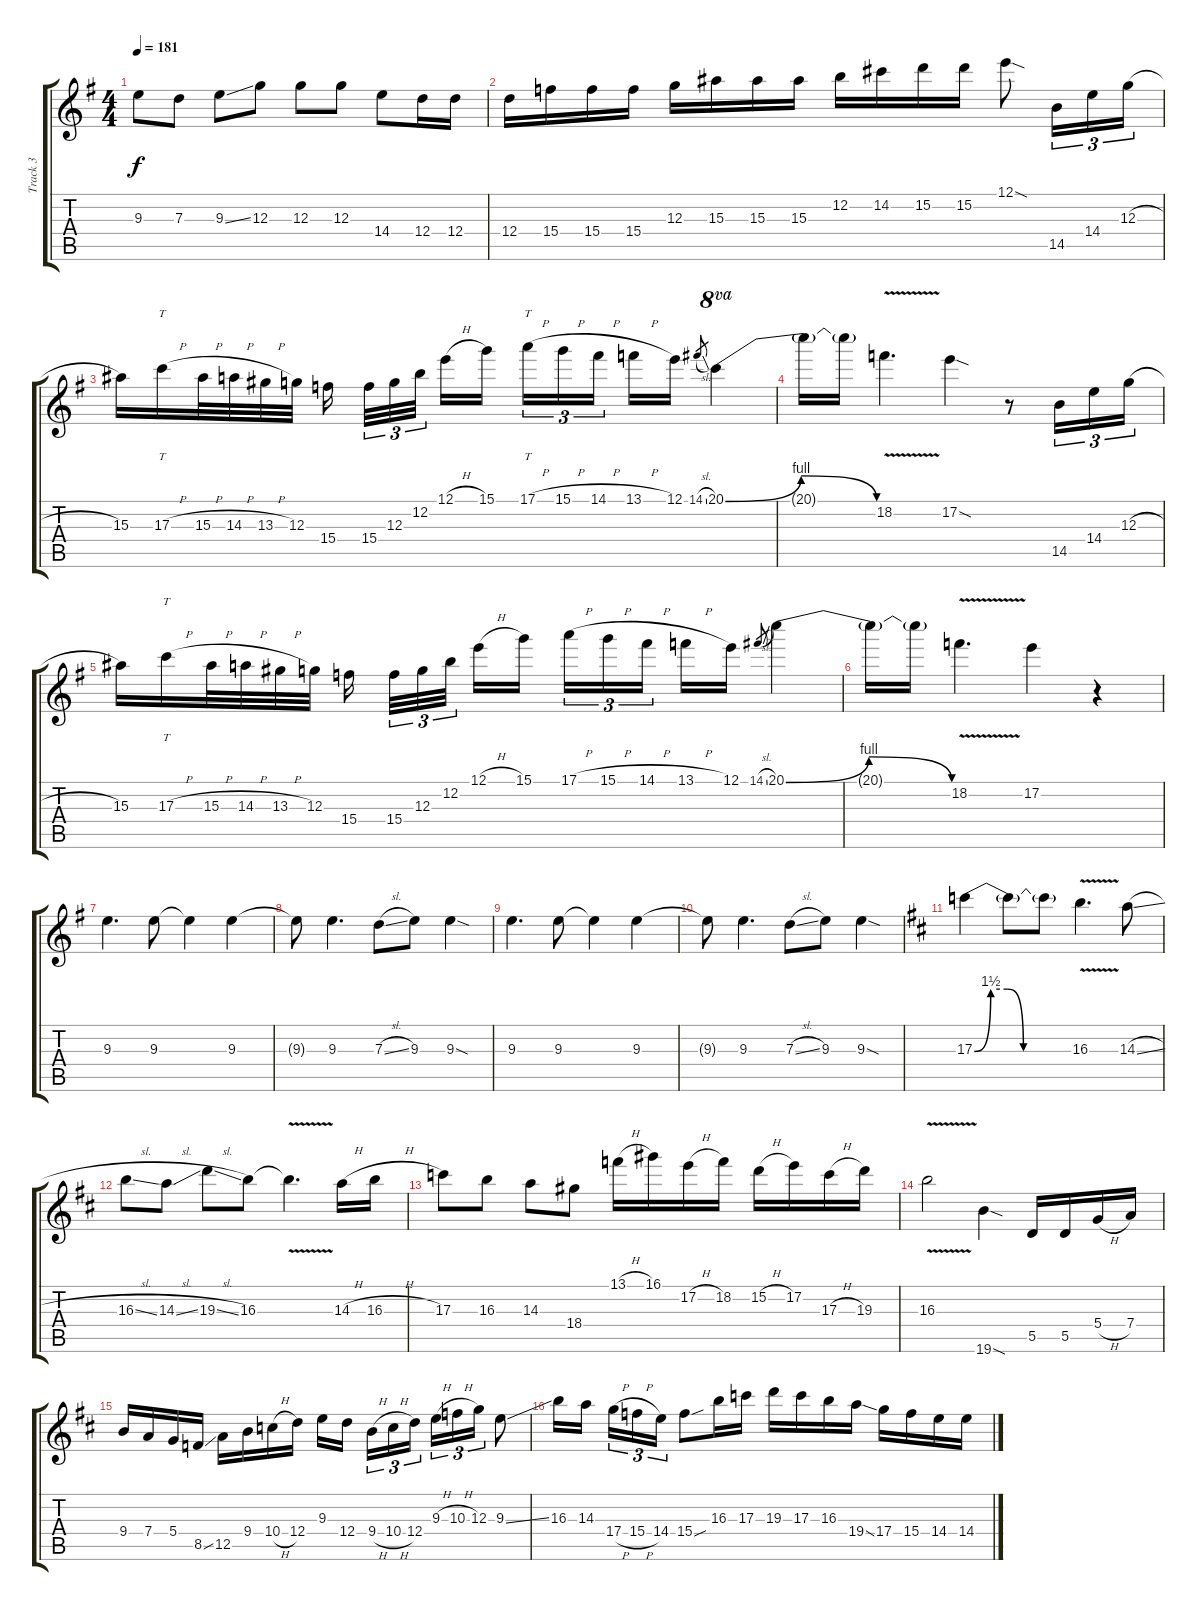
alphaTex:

\track ("Track 3" "Track 3") {instrument distortionguitar}
\staff {score tabs}
\tuning (E4 B3 G3 D3 A2 E2) {hide}
\ts (4 4)
\tempo 181
\clef g2
\ks g
9.3.8{dy f} 7.3.8 9.3{ss}.8 12.3.8 12.3.8 12.3.8 14.4.8 12.4.16 12.4.16 |
12.4.16 15.4.16 15.4.16 15.4.16 12.3.16 15.3.16 15.3.16 15.3.16 12.2.16 14.2.16 15.2.16 15.2.16 12.1{sod}.8 14.5.16{tu (3 2)} 14.4.16{tu (3 2)} 12.3{h}.16{tu (3 2)} |
15.3.16 17.3{h}.16{tt} 15.3{h}.32 14.3{h}.32 13.3{h}.32 12.3.32 15.4.16{beam splitsecondary} 15.4.32{tu (3 2)} 12.3.32{tu (3 2)} 12.2.32{tu (3 2) beam splitsecondary} 12.1{h}.16 15.1.16 17.1{h}.16{tt tu (3 2)} 15.1{h}.16{tu (3 2)} 14.1{h}.16{tu (3 2) beam splitsecondary} 13.1{h}.16 12.1.16 14.1{sl}.8{gr} 20.1{be (bendrelease 0 0 30 4 30 4 60 0)}.4{ot 8va} |
20.1{t}.16 20.1{t}.16 18.2{v}.4{d} 17.2{sod}.4 r.8 14.5.16{tu (3 2)} 14.4.16{tu (3 2)} 12.3{h}.16{tu (3 2)} |
15.3.16 17.3{h}.16{tt} 15.3{h}.32 14.3{h}.32 13.3{h}.32 12.3.32 15.4.16{beam splitsecondary} 15.4.32{tu (3 2)} 12.3.32{tu (3 2)} 12.2.32{tu (3 2) beam splitsecondary} 12.1{h}.16 15.1.16 17.1{h}.16{tu (3 2)} 15.1{h}.16{tu (3 2)} 14.1{h}.16{tu (3 2) beam splitsecondary} 13.1{h}.16 12.1.16 14.1{sl}.8{gr} 20.1{be (bendrelease 0 0 30 4 30 4 60 0)}.4 |
20.1{t}.16 20.1{t}.16 18.2{v}.4{d} 17.2.4 r.4 |
9.3.4{d} 9.3.8 9.3{t}.4 9.3.4 |
9.3{t}.8 9.3.4{d} 7.3{sl}.8 9.3.8 9.3{sod}.4 |
9.3.4{d} 9.3.8 9.3{t}.4 9.3.4 |
9.3{t}.8 9.3.4{d} 7.3{sl}.8 9.3.8 9.3{sod}.4 |
\ks d
17.3{be (custom 0 0 10 6 20 6 30 0 60 0)}.4 17.3{t}.8 17.3{t}.8 16.3{v}.4{d} 14.3{sl}.8 |
16.3{sl}.8 14.3{sl}.8 19.3{sl}.8 16.3.8 16.3{v t}.4{d} 14.3{h}.16 16.3{h}.16 |
17.3.8 16.3.8 14.3.8 18.4.8 13.1{h}.16 16.1.16 17.2{h}.16 18.2.16 15.2{h}.16 17.2.16 17.3{h}.16 19.3.16 |
16.3{v}.2 19.6{sod}.4 5.5.16 5.5.16 5.4{h}.16 7.4.16 |
9.4.16 7.4.16 5.4.16 8.5{ss}.16 12.5.16 9.4.16 10.4{h}.16 12.4.16 9.3.16 12.4.16{beam splitsecondary} 9.4{h}.16{tu (3 2)} 10.4{h}.16{tu (3 2)} 12.4.16{tu (3 2)} 9.3{h}.16{tu (3 2)} 10.3{h}.16{tu (3 2)} 12.3.16{tu (3 2)} 9.3{ss}.8 |
16.3.16 14.3.16{beam splitsecondary} 17.4{h}.16{tu (3 2)} 15.4{h}.16{tu (3 2)} 14.4.16{tu (3 2)} 15.4{sou}.8 16.3.16 17.3.16 19.3.16 17.3.16 16.3.16 19.4{ss}.16 17.4.16 15.4.16 14.4.16 14.4.16
